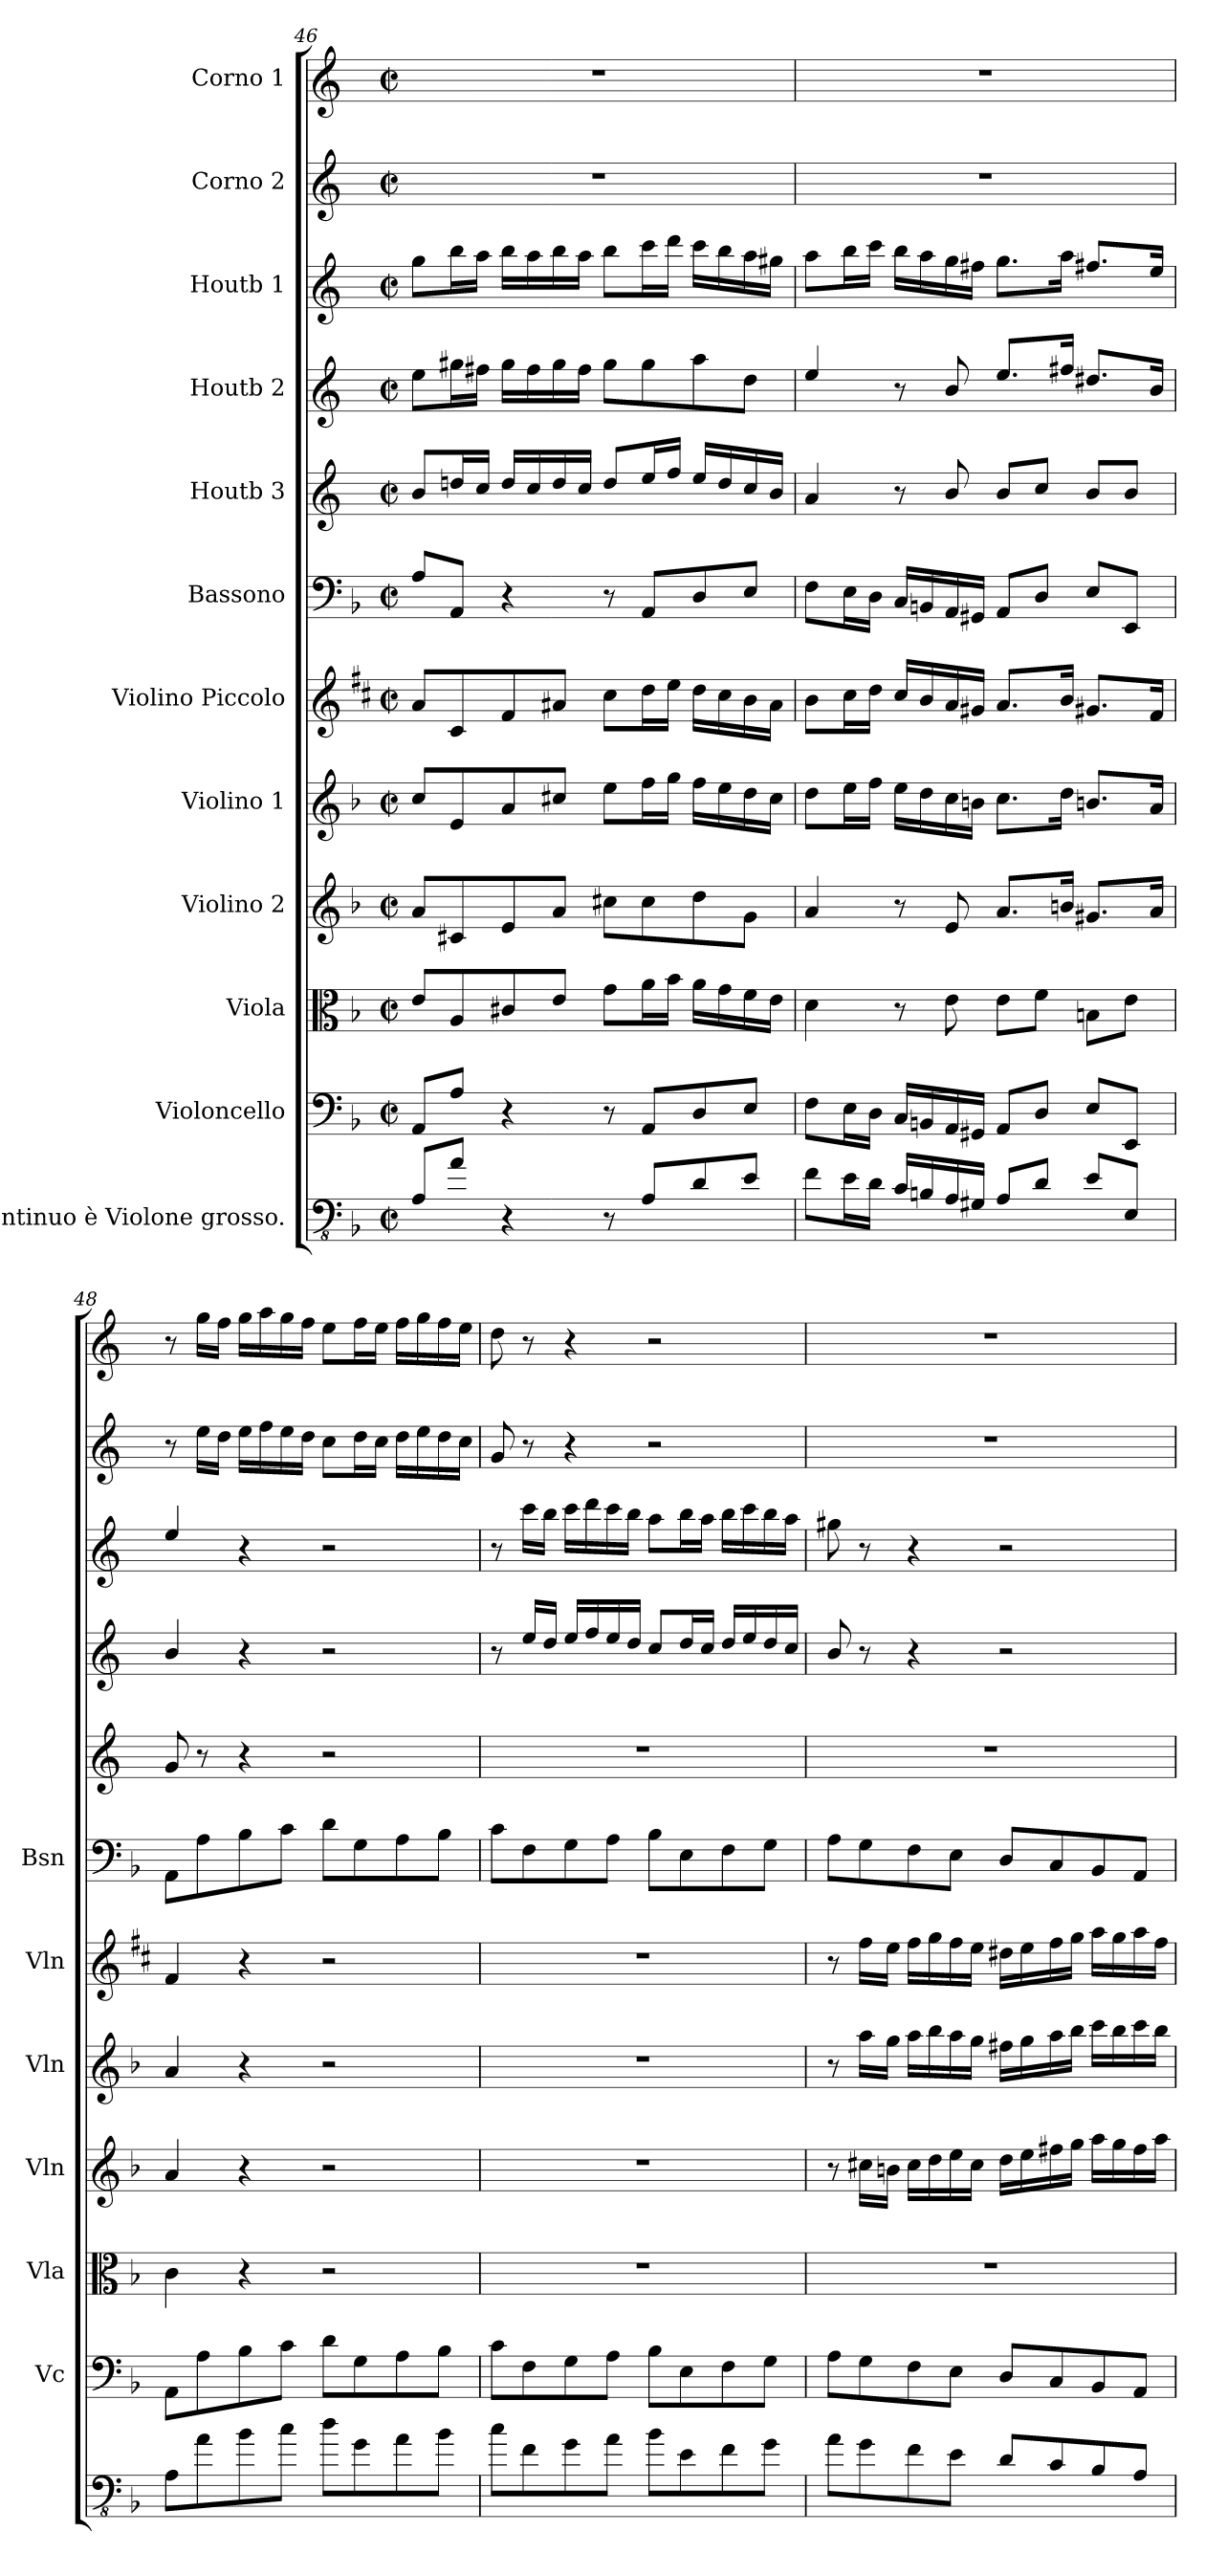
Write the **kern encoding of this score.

**kern	**kern	**kern	**kern	**kern	**kern	**kern	**kern	**kern	**kern	**kern	**kern
*part12	*part11	*part10	*part9	*part8	*part7	*part6	*part5	*part4	*part3	*part2	*part1
*staff12	*staff11	*staff10	*staff9	*staff8	*staff7	*staff6	*staff5	*staff4	*staff3	*staff2	*staff1
*I"Continuo è Violone grosso.	*I"Violoncello	*I"Viola	*I"Violino 2	*I"Violino 1	*I"Violino Piccolo	*I"Bassono	*I"Houtb 3	*I"Houtb 2	*I"Houtb 1	*I"Corno 2	*I"Corno 1
*	*I'Vc	*I'Vla	*I'Vln	*I'Vln	*I'Vln	*I'Bsn	*	*	*	*	*
*clefFv4	*clefF4	*clefC3	*clefG2	*clefG2	*clefG2	*clefF4	*clefG2	*clefG2	*clefG2	*clefG2	*clefG2
*ITrd7c12	*	*	*	*	*ITrd-2c-3	*	*ITrd4c7	*ITrd4c7	*ITrd4c7	*ITrd4c7	*ITrd4c7
*k[b-]	*k[b-]	*k[b-]	*k[b-]	*k[b-]	*k[b-]	*k[b-]	*k[b-]	*k[b-]	*k[b-]	*k[b-]	*k[b-]
*M2/2	*M2/2	*M2/2	*M2/2	*M2/2	*M2/2	*M2/2	*M2/2	*M2/2	*M2/2	*M2/2	*M2/2
*met(c|)	*met(c|)	*met(c|)	*met(c|)	*met(c|)	*met(c|)	*met(c|)	*met(c|)	*met(c|)	*met(c|)	*met(c|)	*met(c|)
=46	=46	=46	=46	=46	=46	=46	=46	=46	=46	=46	=46
8AAA/L	8AA/L	8e\L	8a/L	8cc\L	8cc/L	8A\L	8e/L	8a\L	8cc\L	1r	1r
8AA\J	8A\J	8A/	8c#X/	8e/	8e/	8AA/J	16gn/L	16cc#X\L	16ee\L	.	.
.	.	.	.	.	.	.	16f/JJ	16bn\JJ	16dd\JJ	.	.
4r	4r	8c#X/	8e/	8a/	8a/	4r	16g/LL	16cc#\LL	16ee\LL	.	.
.	.	.	.	.	.	.	16f/	16b\	16dd\	.	.
.	.	8e/J	8a/J	8cc#X/J	8cc#X/J	.	16g/	16cc#\	16ee\	.	.
.	.	.	.	.	.	.	16f/JJ	16b\JJ	16dd\JJ	.	.
8r	8r	8g\L	8cc#X\L	8ee\L	8ee\L	8r	8g/L	8cc#\L	8ee\L	.	.
8AAA/L	8AA/L	16a\L	8cc#\	16ff\L	16ff\L	8AA/L	16a/L	8cc#\	16ff\L	.	.
.	.	16b-\JJ	.	16gg\JJ	16gg\JJ	.	16b-/JJ	.	16gg\JJ	.	.
8DD/	8D/	16a\LL	8dd\	16ff\LL	16ff\LL	8D/	16a/LL	8dd\	16ff\LL	.	.
.	.	16g\	.	16ee\	16ee\	.	16g/	.	16ee\	.	.
8EE/J	8E/J	16f\	8g/J	16dd\	16dd\	8E/J	16f/	8g\J	16dd\	.	.
.	.	16e\JJ	.	16cc#\JJ	16cc#\JJ	.	16e/JJ	.	16cc#X\JJ	.	.
=47	=47	=47	=47	=47	=47	=47	=47	=47	=47	=47	=47
8FF\L	8F\L	4d\	4a/	8dd\L	8dd\L	8F\L	4d/	4a/	8dd\L	1r	1r
16EE\L	16E\L	.	.	16ee\L	16ee\L	16E\L	.	.	16ee\L	.	.
16DD\JJ	16D\JJ	.	.	16ff\JJ	16ff\JJ	16D\JJ	.	.	16ff\JJ	.	.
16CC/LL	16C/LL	8r	8r	16ee\LL	16ee/LL	16C/LL	8r	8r	16ee\LL	.	.
16BBBn/	16BBn/	.	.	16dd\	16dd/	16BBn/	.	.	16dd\	.	.
16AAA/	16AA/	8e\	8e/	16cc\	16cc/	16AA/	8e/	8e/	16cc\	.	.
16GGG#X/JJ	16GG#X/JJ	.	.	16bn\JJ	16bn/JJ	16GG#X/JJ	.	.	16bn\JJ	.	.
8AAA/L	8AA/L	8e\L	8.a/L	8.cc\L	8.cc/L	8AA/L	8e/L	8.a/L	8.cc\L	.	.
8DD/J	8D/J	8f\J	.	.	.	8D/J	8f/J	.	.	.	.
.	.	.	16bn/Jk	16dd\Jk	16dd/Jk	.	.	16bn/Jk	16dd\Jk	.	.
8EE\L	8E\L	8Bn\L	8.g#X/L	8.bn/L	8.bn/L	8E\L	8e/L	8.g#X/L	8.bn/L	.	.
8EEE/J	8EE/J	8e\J	.	.	.	8EE/J	8e/J	.	.	.	.
.	.	.	16a/Jk	16a/Jk	16a/Jk	.	.	16e/Jk	16a/Jk	.	.
=48	=48	=48	=48	=48	=48	=48	=48	=48	=48	=48	=48
8AAA/L	8AA/L	4c\	4a/	4a/	4a/	8AA/L	8c/	4e/	4a/	8r	8r
8AA\	8A\	.	.	.	.	8A\	8r	.	.	16a\LL	16cc\LL
.	.	.	.	.	.	.	.	.	.	16g\JJ	16b-\JJ
8BB-\	8B-\	4r	4r	4r	4r	8B-\	4r	4r	4r	16a\LL	16cc\LL
.	.	.	.	.	.	.	.	.	.	16b-\	16dd\
8C\J	8c\J	.	.	.	.	8c\J	.	.	.	16a\	16cc\
.	.	.	.	.	.	.	.	.	.	16g\JJ	16b-\JJ
8D\L	8d\L	2r	2r	2r	2r	8d\L	2r	2r	2r	8f\L	8a\L
8GG\	8G\	.	.	.	.	8G\	.	.	.	16g\L	16b-\L
.	.	.	.	.	.	.	.	.	.	16f\JJ	16a\JJ
8AA\	8A\	.	.	.	.	8A\	.	.	.	16g\LL	16b-\LL
.	.	.	.	.	.	.	.	.	.	16a\	16cc\
8BB-\J	8B-\J	.	.	.	.	8B-\J	.	.	.	16g\	16b-\
.	.	.	.	.	.	.	.	.	.	16f\JJ	16a\JJ
=49	=49	=49	=49	=49	=49	=49	=49	=49	=49	=49	=49
8C\L	8c\L	1r	1r	1r	1r	8c\L	1r	8r	8r	8c/	8g\
8FF\	8F\	.	.	.	.	8F\	.	16a/LL	16ff\LL	8r	8r
.	.	.	.	.	.	.	.	16g/JJ	16ee\JJ	.	.
8GG\	8G\	.	.	.	.	8G\	.	16a/LL	16ff\LL	4r	4r
.	.	.	.	.	.	.	.	16b-/	16gg\	.	.
8AA\J	8A\J	.	.	.	.	8A\J	.	16a/	16ff\	.	.
.	.	.	.	.	.	.	.	16g/JJ	16ee\JJ	.	.
8BB-\L	8B-\L	.	.	.	.	8B-\L	.	8f/L	8dd\L	2r	2r
8EE\	8E\	.	.	.	.	8E\	.	16g/L	16ee\L	.	.
.	.	.	.	.	.	.	.	16f/JJ	16dd\JJ	.	.
8FF\	8F\	.	.	.	.	8F\	.	16g/LL	16ee\LL	.	.
.	.	.	.	.	.	.	.	16a/	16ff\	.	.
8GG\J	8G\J	.	.	.	.	8G\J	.	16g/	16ee\	.	.
.	.	.	.	.	.	.	.	16f/JJ	16dd\JJ	.	.
!!LO:PB:g=z
=50	=50	=50	=50	=50	=50	=50	=50	=50	=50	=50	=50
8AA\L	8A\L	1r	8r	8r	8r	8A\L	1r	8e/	8cc#X\	1r	1r
8GG\	8G\	.	16cc#X\LL	16aa\LL	16aa\LL	8G\	.	8r	8r	.	.
.	.	.	16bn\JJ	16gg\JJ	16gg\JJ	.	.	.	.	.	.
8FF\	8F\	.	16cc#\LL	16aa\LL	16aa\LL	8F\	.	4r	4r	.	.
.	.	.	16dd\	16bb-\	16bb-\	.	.	.	.	.	.
8EE\J	8E\J	.	16ee\	16aa\	16aa\	8E\J	.	.	.	.	.
.	.	.	16cc#\JJ	16gg\JJ	16gg\JJ	.	.	.	.	.	.
8DD/L	8D/L	.	16dd\LL	16ff#X\LL	16ff#X\LL	8D/L	.	2r	2r	.	.
.	.	.	16ee\	16gg\	16gg\	.	.	.	.	.	.
8CC/	8C/	.	16ff#X\	16aa\	16aa\	8C/	.	.	.	.	.
.	.	.	16gg\JJ	16bb-\JJ	16bb-\JJ	.	.	.	.	.	.
8BBB-/	8BB-/	.	16aa\LL	16ccc\LL	16ccc\LL	8BB-/	.	.	.	.	.
.	.	.	16gg\	16bb-\	16bb-\	.	.	.	.	.	.
8AAA/J	8AA/J	.	16ff#\	16ccc\	16ccc\	8AA/J	.	.	.	.	.
.	.	.	16aa\JJ	16bb-\JJ	16aa\JJ	.	.	.	.	.	.
=	=	=	=	=	=	=	=	=	=	=	=
*-	*-	*-	*-	*-	*-	*-	*-	*-	*-	*-	*-
